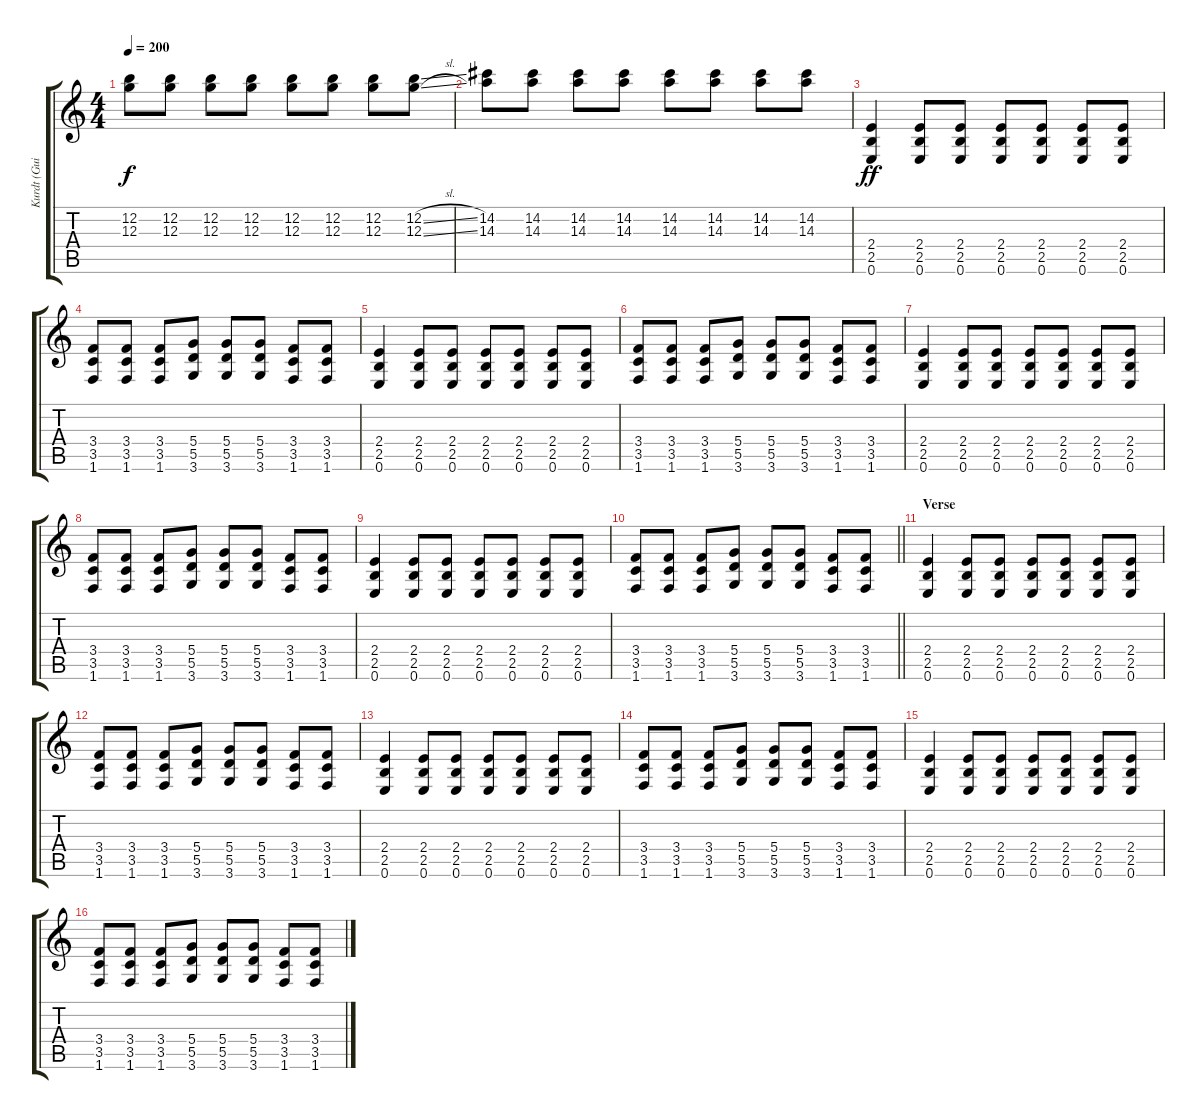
\track ("Kurdt (Guitar)" "Kurdt (Gui") {instrument electricguitarclean}
\staff {score tabs}
\tuning (E4 B3 G3 D3 A2 E2) {hide}
\ts (4 4)
\tempo 200
\clef g2
\ks c
(12.2 12.3).8{dy f} (12.2 12.3).8 (12.2 12.3).8 (12.2 12.3).8 (12.2 12.3).8 (12.2 12.3).8 (12.2 12.3).8 (12.2{sl} 12.3{sl}).8 |
(14.2 14.3).8 (14.2 14.3).8 (14.2 14.3).8 (14.2 14.3).8 (14.2 14.3).8 (14.2 14.3).8 (14.2 14.3).8 (14.2 14.3).8 |
(2.4 2.5 0.6).4{dy ff} (2.4 2.5 0.6).8 (2.4 2.5 0.6).8 (2.4 2.5 0.6).8 (2.4 2.5 0.6).8 (2.4 2.5 0.6).8 (2.4 2.5 0.6).8 |
(3.4 3.5 1.6).8 (3.4 3.5 1.6).8 (3.4 3.5 1.6).8 (5.4 5.5 3.6).8 (5.4 5.5 3.6).8 (5.4 5.5 3.6).8 (3.4 3.5 1.6).8 (3.4 3.5 1.6).8 |
(2.4 2.5 0.6).4 (2.4 2.5 0.6).8 (2.4 2.5 0.6).8 (2.4 2.5 0.6).8 (2.4 2.5 0.6).8 (2.4 2.5 0.6).8 (2.4 2.5 0.6).8 |
(3.4 3.5 1.6).8 (3.4 3.5 1.6).8 (3.4 3.5 1.6).8 (5.4 5.5 3.6).8 (5.4 5.5 3.6).8 (5.4 5.5 3.6).8 (3.4 3.5 1.6).8 (3.4 3.5 1.6).8 |
(2.4 2.5 0.6).4 (2.4 2.5 0.6).8 (2.4 2.5 0.6).8 (2.4 2.5 0.6).8 (2.4 2.5 0.6).8 (2.4 2.5 0.6).8 (2.4 2.5 0.6).8 |
(3.4 3.5 1.6).8 (3.4 3.5 1.6).8 (3.4 3.5 1.6).8 (5.4 5.5 3.6).8 (5.4 5.5 3.6).8 (5.4 5.5 3.6).8 (3.4 3.5 1.6).8 (3.4 3.5 1.6).8 |
(2.4 2.5 0.6).4 (2.4 2.5 0.6).8 (2.4 2.5 0.6).8 (2.4 2.5 0.6).8 (2.4 2.5 0.6).8 (2.4 2.5 0.6).8 (2.4 2.5 0.6).8 |
\barLineRight lightlight
(3.4 3.5 1.6).8 (3.4 3.5 1.6).8 (3.4 3.5 1.6).8 (5.4 5.5 3.6).8 (5.4 5.5 3.6).8 (5.4 5.5 3.6).8 (3.4 3.5 1.6).8 (3.4 3.5 1.6).8 |
\section ("" "Verse")
(2.4 2.5 0.6).4 (2.4 2.5 0.6).8 (2.4 2.5 0.6).8 (2.4 2.5 0.6).8 (2.4 2.5 0.6).8 (2.4 2.5 0.6).8 (2.4 2.5 0.6).8 |
(3.4 3.5 1.6).8 (3.4 3.5 1.6).8 (3.4 3.5 1.6).8 (5.4 5.5 3.6).8 (5.4 5.5 3.6).8 (5.4 5.5 3.6).8 (3.4 3.5 1.6).8 (3.4 3.5 1.6).8 |
(2.4 2.5 0.6).4 (2.4 2.5 0.6).8 (2.4 2.5 0.6).8 (2.4 2.5 0.6).8 (2.4 2.5 0.6).8 (2.4 2.5 0.6).8 (2.4 2.5 0.6).8 |
(3.4 3.5 1.6).8 (3.4 3.5 1.6).8 (3.4 3.5 1.6).8 (5.4 5.5 3.6).8 (5.4 5.5 3.6).8 (5.4 5.5 3.6).8 (3.4 3.5 1.6).8 (3.4 3.5 1.6).8 |
(2.4 2.5 0.6).4 (2.4 2.5 0.6).8 (2.4 2.5 0.6).8 (2.4 2.5 0.6).8 (2.4 2.5 0.6).8 (2.4 2.5 0.6).8 (2.4 2.5 0.6).8 |
(3.4 3.5 1.6).8 (3.4 3.5 1.6).8 (3.4 3.5 1.6).8 (5.4 5.5 3.6).8 (5.4 5.5 3.6).8 (5.4 5.5 3.6).8 (3.4 3.5 1.6).8 (3.4 3.5 1.6).8
